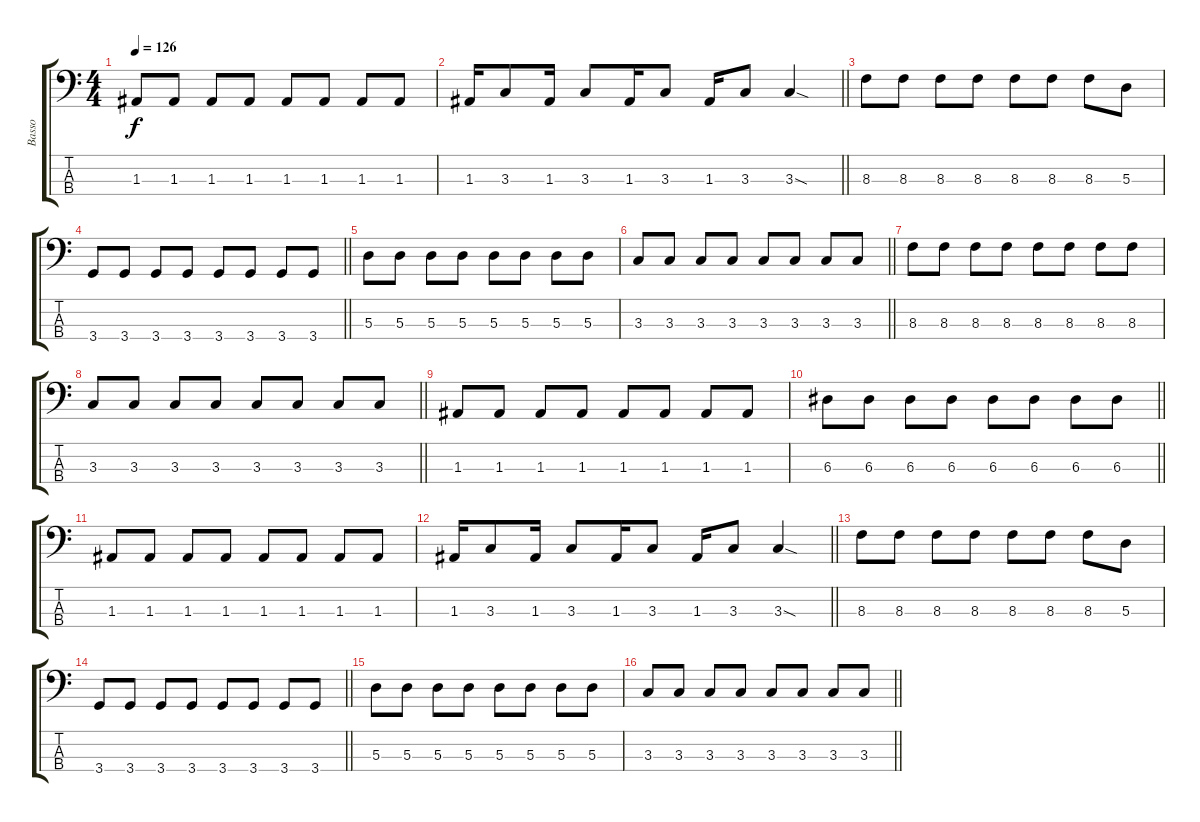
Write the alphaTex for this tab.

\track ("Basso" "Basso") {instrument electricbassfinger}
\staff {score tabs}
\tuning (G2 D2 A1 E1) {hide}
\ts (4 4)
\tempo 126
\clef f4
\ks c
1.3.8{dy f} 1.3.8 1.3.8 1.3.8 1.3.8 1.3.8 1.3.8 1.3.8 |
\barLineRight lightlight
1.3.16 3.3.8 1.3.16 3.3.8 1.3.16 3.3.8 1.3.16 3.3.8 3.3{sod}.4 |
8.3.8 8.3.8 8.3.8 8.3.8 8.3.8 8.3.8 8.3.8 5.3.8 |
\barLineRight lightlight
3.4.8 3.4.8 3.4.8 3.4.8 3.4.8 3.4.8 3.4.8 3.4.8 |
5.3.8 5.3.8 5.3.8 5.3.8 5.3.8 5.3.8 5.3.8 5.3.8 |
\barLineRight lightlight
3.3.8 3.3.8 3.3.8 3.3.8 3.3.8 3.3.8 3.3.8 3.3.8 |
8.3.8 8.3.8 8.3.8 8.3.8 8.3.8 8.3.8 8.3.8 8.3.8 |
\barLineRight lightlight
3.3.8 3.3.8 3.3.8 3.3.8 3.3.8 3.3.8 3.3.8 3.3.8 |
1.3.8 1.3.8 1.3.8 1.3.8 1.3.8 1.3.8 1.3.8 1.3.8 |
\barLineRight lightlight
6.3.8 6.3.8 6.3.8 6.3.8 6.3.8 6.3.8 6.3.8 6.3.8 |
1.3.8 1.3.8 1.3.8 1.3.8 1.3.8 1.3.8 1.3.8 1.3.8 |
\barLineRight lightlight
1.3.16 3.3.8 1.3.16 3.3.8 1.3.16 3.3.8 1.3.16 3.3.8 3.3{sod}.4 |
8.3.8 8.3.8 8.3.8 8.3.8 8.3.8 8.3.8 8.3.8 5.3.8 |
\barLineRight lightlight
3.4.8 3.4.8 3.4.8 3.4.8 3.4.8 3.4.8 3.4.8 3.4.8 |
5.3.8 5.3.8 5.3.8 5.3.8 5.3.8 5.3.8 5.3.8 5.3.8 |
\barLineRight lightlight
3.3.8 3.3.8 3.3.8 3.3.8 3.3.8 3.3.8 3.3.8 3.3.8
